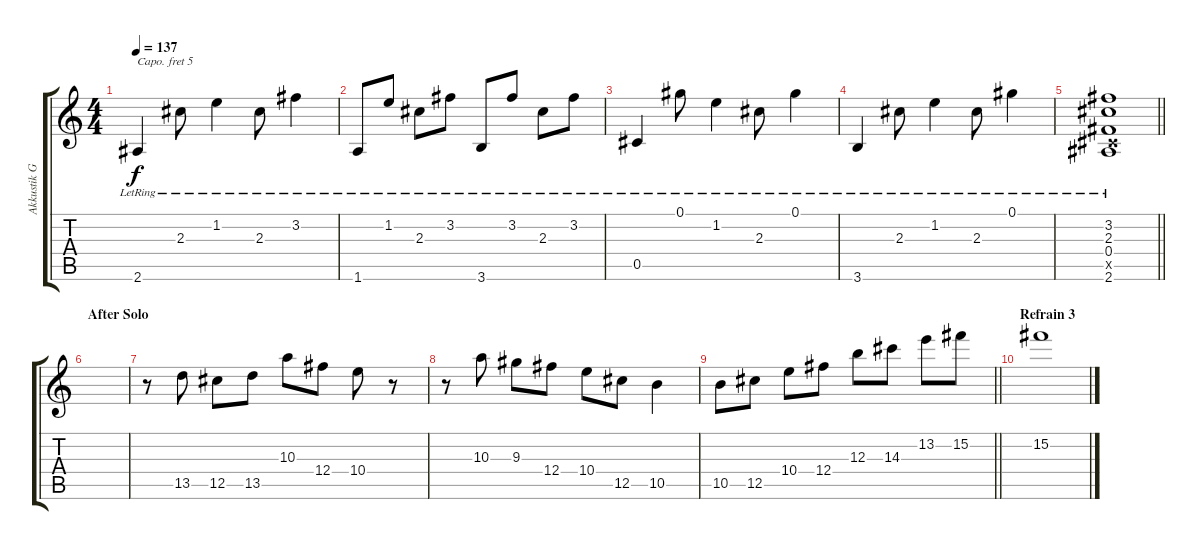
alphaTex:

\track ("Akkustik Gitarre" "Akkustik G") {instrument acousticguitarsteel}
\staff {score tabs}
\capo 5
\tuning (Eb4 Bb3 Gb3 Db3 Ab2 Eb2) {hide}
\ts (4 4)
\tempo 137
\clef g2
\ks c
2.6{lr}.4{dy f} 2.3{lr}.8 1.2{lr}.4 2.3{lr}.8 3.2{lr}.4 |
1.6{lr}.8 1.2{lr}.8 2.3{lr}.8 3.2{lr}.8 3.6{lr}.8 3.2{lr}.8 2.3{lr}.8 3.2{lr}.8 |
0.5{lr}.4 0.1{lr}.8 1.2{lr}.4 2.3{lr}.8 0.1{lr}.4 |
3.6{lr}.4 2.3{lr}.8 1.2{lr}.4 2.3{lr}.8 0.1{lr}.4 |
\barLineRight lightlight
(3.2 2.3 0.4 0.5{x} 2.6{lr}).1 |
\section ("" "After Solo")
|
r.8 13.5.8 12.5.8 13.5.8 10.3.8 12.4.8 10.4.8 r.8 |
r.8 10.3.8 9.3.8 12.4.8 10.4.8 12.5.8 10.5.4 |
\barLineRight lightlight
10.5.8 12.5.8 10.4.8 12.4.8 12.3.8 14.3.8 13.2.8 15.2.8 |
\section ("" "Refrain 3")
15.2.1
